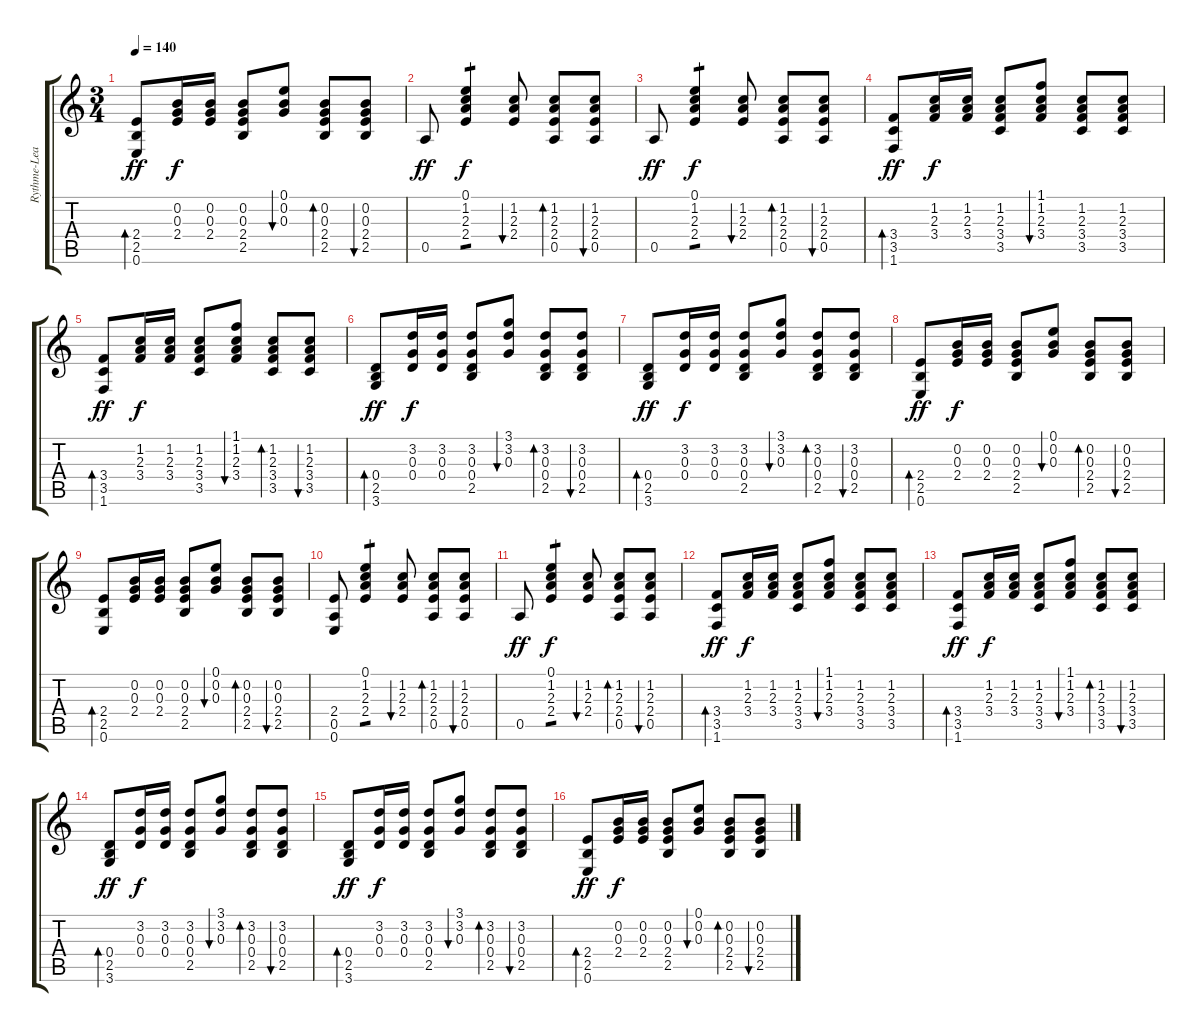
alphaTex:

\track ("Rythme-Lead piano" "Rythme-Lea") {instrument acousticguitarsteel}
\staff {score tabs}
\tuning (E4 B3 G3 D3 A2 E2) {hide}
\ts (3 4)
\tempo 140
\clef g2
\ks c
(2.4 2.5 0.6).8{bd 120 dy ff} (0.2 0.3 2.4).16{dy f} (0.2 0.3 2.4).16 (0.2 0.3 2.4 2.5).8 (0.1 0.2 0.3).8{bu 120} (0.2 0.3 2.4 2.5).8{bd 120} (0.2 0.3 2.4 2.5).8{bu 120} |
0.5.8{dy ff} (0.1 1.2 2.3 2.4).4{tp 1 dy f} (1.2 2.3 2.4).8{bu 240} (1.2 2.3 2.4 0.5).8{bd 60} (1.2 2.3 2.4 0.5).8{bu 60} |
0.5.8{dy ff} (0.1 1.2 2.3 2.4).4{tp 1 dy f} (1.2 2.3 2.4).8{bu 240} (1.2 2.3 2.4 0.5).8{bd 60} (1.2 2.3 2.4 0.5).8{bu 60} |
(3.4 3.5 1.6).8{bd 60 dy ff} (1.2 2.3 3.4).16{dy f} (1.2 2.3 3.4).16 (1.2 2.3 3.4 3.5).8 (1.1 1.2 2.3 3.4).8{bu 120} (1.2 2.3 3.4 3.5).8 (1.2 2.3 3.4 3.5).8 |
(3.4 3.5 1.6).8{bd 60 dy ff} (1.2 2.3 3.4).16{dy f} (1.2 2.3 3.4).16 (1.2 2.3 3.4 3.5).8 (1.1 1.2 2.3 3.4).8{bu 120} (1.2 2.3 3.4 3.5).8{bd 120} (1.2 2.3 3.4 3.5).8{bu 120} |
(0.4 2.5 3.6).8{bd 120 dy ff} (3.2 0.3 0.4).16{dy f} (3.2 0.3 0.4).16 (3.2 0.3 0.4 2.5).8 (3.1 3.2 0.3).8{bu 120} (3.2 0.3 0.4 2.5).8{bd 120} (3.2 0.3 0.4 2.5).8{bu 120} |
(0.4 2.5 3.6).8{bd 120 dy ff} (3.2 0.3 0.4).16{dy f} (3.2 0.3 0.4).16 (3.2 0.3 0.4 2.5).8 (3.1 3.2 0.3).8{bu 120} (3.2 0.3 0.4 2.5).8{bd 120} (3.2 0.3 0.4 2.5).8{bu 120} |
(2.4 2.5 0.6).8{bd 120 dy ff} (0.2 0.3 2.4).16{dy f} (0.2 0.3 2.4).16 (0.2 0.3 2.4 2.5).8 (0.1 0.2 0.3).8{bu 120} (0.2 0.3 2.4 2.5).8{bd 120} (0.2 0.3 2.4 2.5).8{bu 120} |
(2.4 2.5 0.6).8{bd 120} (0.2 0.3 2.4).16 (0.2 0.3 2.4).16 (0.2 0.3 2.4 2.5).8 (0.1 0.2 0.3).8{bu 120} (0.2 0.3 2.4 2.5).8{bd 120} (0.2 0.3 2.4 2.5).8{bu 120} |
(2.4 0.5 0.6).8{volume 9 balance 0 instrument acousticguitarsteel} (0.1 1.2 2.3 2.4).4{tp 1} (1.2 2.3 2.4).8{bu 240} (1.2 2.3 2.4 0.5).8{bd 60} (1.2 2.3 2.4 0.5).8{bu 60} |
0.5.8{dy ff volume 9 balance 0 instrument acousticguitarsteel} (0.1 1.2 2.3 2.4).4{tp 1 dy f} (1.2 2.3 2.4).8{bu 240} (1.2 2.3 2.4 0.5).8{bd 60} (1.2 2.3 2.4 0.5).8{bu 60} |
(3.4 3.5 1.6).8{bd 60 dy ff} (1.2 2.3 3.4).16{dy f} (1.2 2.3 3.4).16 (1.2 2.3 3.4 3.5).8 (1.1 1.2 2.3 3.4).8{bu 120} (1.2 2.3 3.4 3.5).8 (1.2 2.3 3.4 3.5).8 |
(3.4 3.5 1.6).8{bd 60 dy ff} (1.2 2.3 3.4).16{dy f} (1.2 2.3 3.4).16 (1.2 2.3 3.4 3.5).8 (1.1 1.2 2.3 3.4).8{bu 120} (1.2 2.3 3.4 3.5).8{bd 120} (1.2 2.3 3.4 3.5).8{bu 120} |
(0.4 2.5 3.6).8{bd 120 dy ff} (3.2 0.3 0.4).16{dy f} (3.2 0.3 0.4).16 (3.2 0.3 0.4 2.5).8 (3.1 3.2 0.3).8{bu 120} (3.2 0.3 0.4 2.5).8{bd 120} (3.2 0.3 0.4 2.5).8{bu 120} |
(0.4 2.5 3.6).8{bd 120 dy ff} (3.2 0.3 0.4).16{dy f} (3.2 0.3 0.4).16 (3.2 0.3 0.4 2.5).8 (3.1 3.2 0.3).8{bu 120} (3.2 0.3 0.4 2.5).8{bd 120} (3.2 0.3 0.4 2.5).8{bu 120} |
(2.4 2.5 0.6).8{bd 120 dy ff} (0.2 0.3 2.4).16{dy f} (0.2 0.3 2.4).16 (0.2 0.3 2.4 2.5).8 (0.1 0.2 0.3).8{bu 120} (0.2 0.3 2.4 2.5).8{bd 120} (0.2 0.3 2.4 2.5).8{bu 120}
